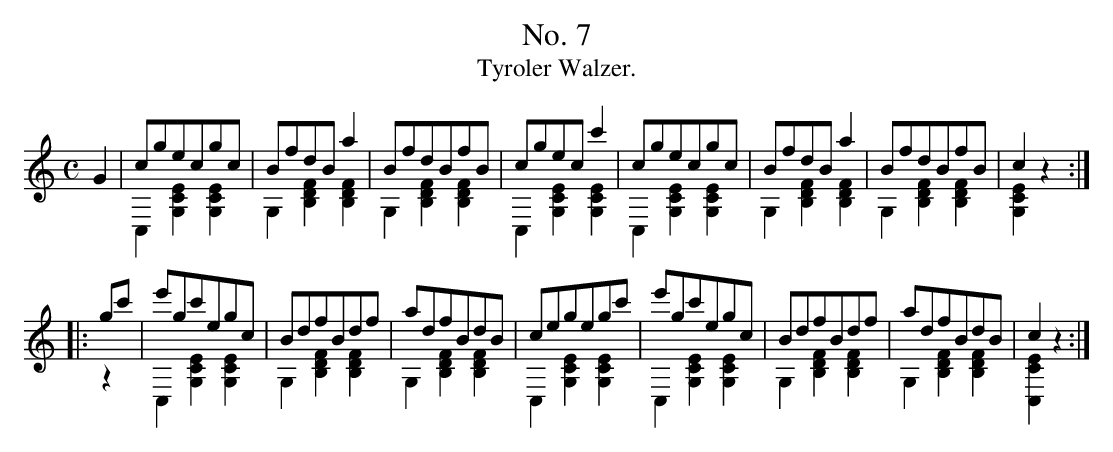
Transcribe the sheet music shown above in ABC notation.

X:1
T:No. 7
T:Tyroler Walzer.
M:3/4
L:1/8
M: C
%%staves (RH LH)
V: RH clef=treble
V: LH clef=bass
K:C
[V: RH] x2 | cgecgc              | BfdB a2             | BfdBfB              | cgec c'2            | \
[V: LH] G2 | C,2 [G,CE]2 [G,CE]2 | G,2 [B,DF]2 [B,DF]2 | G,2 [B,DF]2 [B,DF]2 | C,2 [G,CE]2 [G,CE]2 | \
[V: RH] cgecgc              | BfdB a2             | BfdBfB              | c2 z2      :|
|:[V: LH] C,2 [G,CE]2 [G,CE]2 | G,2 [B,DF]2 [B,DF]2 | G,2 [B,DF]2 [B,DF]2 | [G,CE]2 z2 :|
|:%
[V: RH] gc' | e'gc'egc            | BdfBdf              | adfBdB              | cegegc'             | \
[V: LH] z2  | C,2 [G,CE]2 [G,CE]2 | G,2 [B,DF]2 [B,DF]2 | G,2 [B,DF]2 [B,DF]2 | C,2 [G,CE]2 [G,CE]2 | \
[V: RH] e'gc'egc            | BdfBdf              | adfBdB              | c2 z2      :|
[V: LH] C,2 [G,CE]2 [G,CE]2 | G,2 [B,DF]2 [B,DF]2 | G,2 [B,DF]2 [B,DF]2 | [C,CE]2 z2 :|
